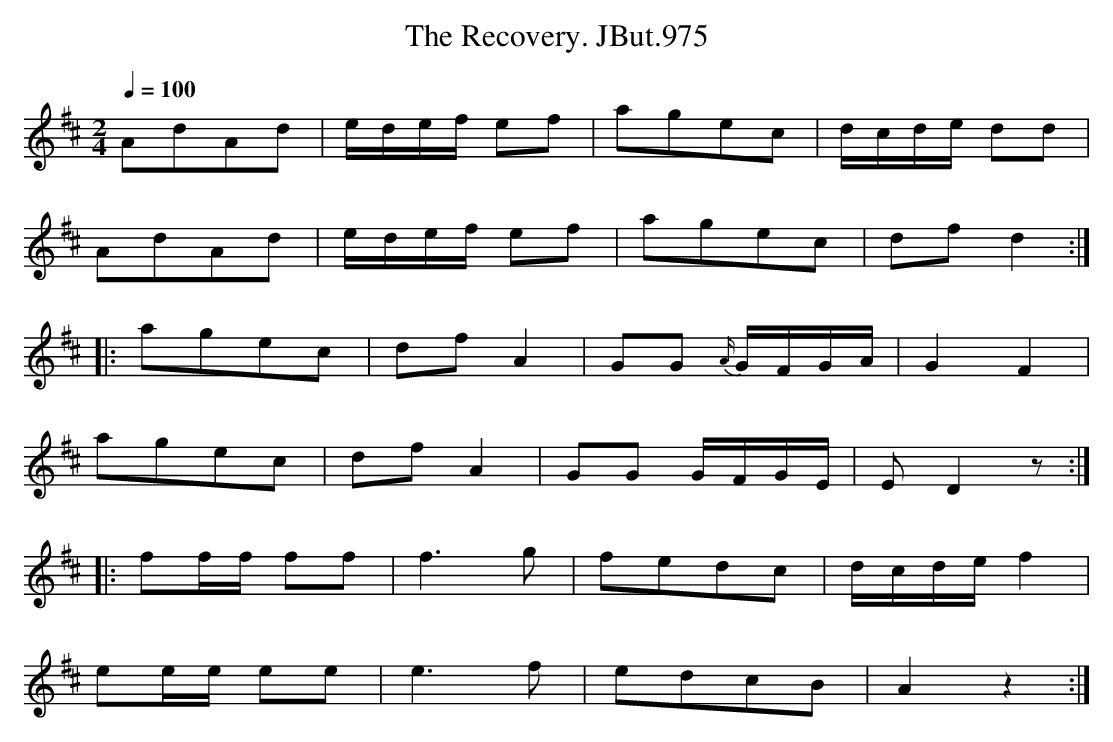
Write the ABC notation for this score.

X:1
T:Recovery. JBut.975, The
M:2/4
L:1/8
Q:1/4=100
K:D
AdAd|e/d/e/f/ ef|agec|d/c/d/e/ dd|
AdAd|e/d/e/f/ ef|agec|df d2:|
|:agec|df A2|GG {A/}G/F/G/A/|G2 F2|
agec|df A2|GG G/F/G/E/|E D2 z:|
|:ff/f/ ff|f3g|fedc|d/c/d/e/ f2|
ee/e/ ee|e3f|edcB|A2 z2:|
